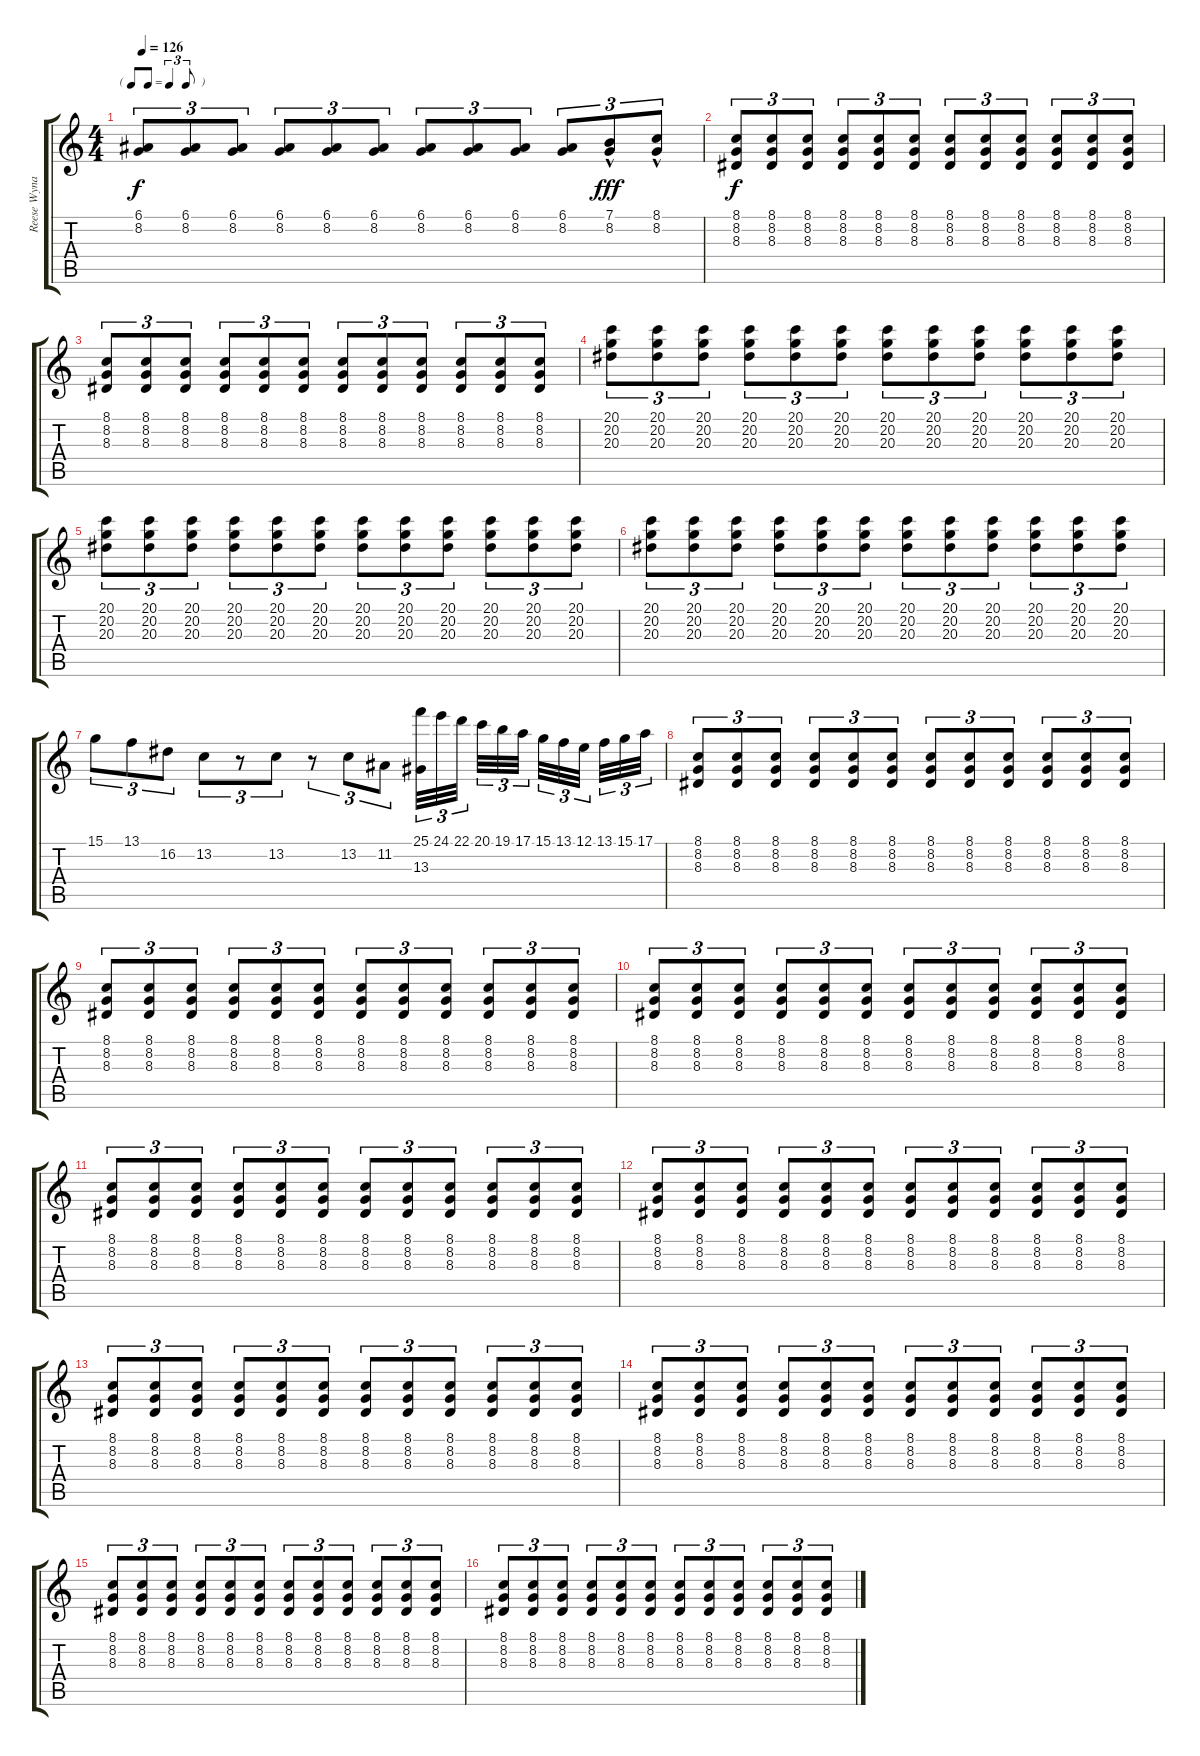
\track ("Reese Wynans" "Reese Wyna") {instrument electricgrandpiano}
\staff {score tabs}
\tuning (E4 B3 G3 D3 A2 E2) {hide}
\ts (4 4)
\tf triplet8th
\tempo 126
\clef g2
\ks c
(6.1 8.2).8{tu (3 2) dy f} (6.1 8.2).8{tu (3 2)} (6.1 8.2).8{tu (3 2)} (6.1 8.2).8{tu (3 2)} (6.1 8.2).8{tu (3 2)} (6.1 8.2).8{tu (3 2)} (6.1 8.2).8{tu (3 2)} (6.1 8.2).8{tu (3 2)} (6.1 8.2).8{tu (3 2)} (6.1 8.2).8{tu (3 2)} (7.1{hac} 8.2).8{tu (3 2) dy fff} (8.1{hac} 8.2).8{tu (3 2)} |
(8.1 8.2 8.3).8{tu (3 2) dy f} (8.1 8.2 8.3).8{tu (3 2)} (8.1 8.2 8.3).8{tu (3 2)} (8.1 8.2 8.3).8{tu (3 2)} (8.1 8.2 8.3).8{tu (3 2)} (8.1 8.2 8.3).8{tu (3 2)} (8.1 8.2 8.3).8{tu (3 2)} (8.1 8.2 8.3).8{tu (3 2)} (8.1 8.2 8.3).8{tu (3 2)} (8.1 8.2 8.3).8{tu (3 2)} (8.1 8.2 8.3).8{tu (3 2)} (8.1 8.2 8.3).8{tu (3 2)} |
(8.1 8.2 8.3).8{tu (3 2)} (8.1 8.2 8.3).8{tu (3 2)} (8.1 8.2 8.3).8{tu (3 2)} (8.1 8.2 8.3).8{tu (3 2)} (8.1 8.2 8.3).8{tu (3 2)} (8.1 8.2 8.3).8{tu (3 2)} (8.1 8.2 8.3).8{tu (3 2)} (8.1 8.2 8.3).8{tu (3 2)} (8.1 8.2 8.3).8{tu (3 2)} (8.1 8.2 8.3).8{tu (3 2)} (8.1 8.2 8.3).8{tu (3 2)} (8.1 8.2 8.3).8{tu (3 2)} |
(20.1 20.2 20.3).8{tu (3 2) volume 9} (20.1 20.2 20.3).8{tu (3 2)} (20.1 20.2 20.3).8{tu (3 2)} (20.1 20.2 20.3).8{tu (3 2)} (20.1 20.2 20.3).8{tu (3 2)} (20.1 20.2 20.3).8{tu (3 2)} (20.1 20.2 20.3).8{tu (3 2)} (20.1 20.2 20.3).8{tu (3 2)} (20.1 20.2 20.3).8{tu (3 2)} (20.1 20.2 20.3).8{tu (3 2)} (20.1 20.2 20.3).8{tu (3 2)} (20.1 20.2 20.3).8{tu (3 2)} |
(20.1 20.2 20.3).8{tu (3 2)} (20.1 20.2 20.3).8{tu (3 2)} (20.1 20.2 20.3).8{tu (3 2)} (20.1 20.2 20.3).8{tu (3 2)} (20.1 20.2 20.3).8{tu (3 2)} (20.1 20.2 20.3).8{tu (3 2)} (20.1 20.2 20.3).8{tu (3 2)} (20.1 20.2 20.3).8{tu (3 2)} (20.1 20.2 20.3).8{tu (3 2)} (20.1 20.2 20.3).8{tu (3 2)} (20.1 20.2 20.3).8{tu (3 2)} (20.1 20.2 20.3).8{tu (3 2)} |
(20.1 20.2 20.3).8{tu (3 2)} (20.1 20.2 20.3).8{tu (3 2)} (20.1 20.2 20.3).8{tu (3 2)} (20.1 20.2 20.3).8{tu (3 2)} (20.1 20.2 20.3).8{tu (3 2)} (20.1 20.2 20.3).8{tu (3 2)} (20.1 20.2 20.3).8{tu (3 2)} (20.1 20.2 20.3).8{tu (3 2)} (20.1 20.2 20.3).8{tu (3 2)} (20.1 20.2 20.3).8{tu (3 2)} (20.1 20.2 20.3).8{tu (3 2)} (20.1 20.2 20.3).8{tu (3 2)} |
15.1.8{tu (3 2) volume 12} 13.1.8{tu (3 2)} 16.2.8{tu (3 2)} 13.2.8{tu (3 2)} r.8{tu (3 2)} 13.2.8{tu (3 2)} r.8{tu (3 2)} 13.2.8{tu (3 2)} 11.2.8{tu (3 2)} (25.1 13.3).32{tu (3 2)} 24.1.32{tu (3 2)} 22.1.32{tu (3 2) beam splitsecondary} 20.1.32{tu (3 2)} 19.1.32{tu (3 2)} 17.1.32{tu (3 2) beam splitsecondary} 15.1.32{tu (3 2)} 13.1.32{tu (3 2)} 12.1.32{tu (3 2) beam splitsecondary} 13.1.32{tu (3 2)} 15.1.32{tu (3 2)} 17.1.32{tu (3 2)} |
(8.1 8.2 8.3).8{tu (3 2) volume 8} (8.1 8.2 8.3).8{tu (3 2)} (8.1 8.2 8.3).8{tu (3 2)} (8.1 8.2 8.3).8{tu (3 2)} (8.1 8.2 8.3).8{tu (3 2)} (8.1 8.2 8.3).8{tu (3 2)} (8.1 8.2 8.3).8{tu (3 2)} (8.1 8.2 8.3).8{tu (3 2)} (8.1 8.2 8.3).8{tu (3 2)} (8.1 8.2 8.3).8{tu (3 2)} (8.1 8.2 8.3).8{tu (3 2)} (8.1 8.2 8.3).8{tu (3 2)} |
(8.1 8.2 8.3).8{tu (3 2)} (8.1 8.2 8.3).8{tu (3 2)} (8.1 8.2 8.3).8{tu (3 2)} (8.1 8.2 8.3).8{tu (3 2)} (8.1 8.2 8.3).8{tu (3 2)} (8.1 8.2 8.3).8{tu (3 2)} (8.1 8.2 8.3).8{tu (3 2)} (8.1 8.2 8.3).8{tu (3 2)} (8.1 8.2 8.3).8{tu (3 2)} (8.1 8.2 8.3).8{tu (3 2)} (8.1 8.2 8.3).8{tu (3 2)} (8.1 8.2 8.3).8{tu (3 2)} |
(8.1 8.2 8.3).8{tu (3 2)} (8.1 8.2 8.3).8{tu (3 2)} (8.1 8.2 8.3).8{tu (3 2)} (8.1 8.2 8.3).8{tu (3 2)} (8.1 8.2 8.3).8{tu (3 2)} (8.1 8.2 8.3).8{tu (3 2)} (8.1 8.2 8.3).8{tu (3 2)} (8.1 8.2 8.3).8{tu (3 2)} (8.1 8.2 8.3).8{tu (3 2)} (8.1 8.2 8.3).8{tu (3 2)} (8.1 8.2 8.3).8{tu (3 2)} (8.1 8.2 8.3).8{tu (3 2)} |
(8.1 8.2 8.3).8{tu (3 2)} (8.1 8.2 8.3).8{tu (3 2)} (8.1 8.2 8.3).8{tu (3 2)} (8.1 8.2 8.3).8{tu (3 2)} (8.1 8.2 8.3).8{tu (3 2)} (8.1 8.2 8.3).8{tu (3 2)} (8.1 8.2 8.3).8{tu (3 2)} (8.1 8.2 8.3).8{tu (3 2)} (8.1 8.2 8.3).8{tu (3 2)} (8.1 8.2 8.3).8{tu (3 2)} (8.1 8.2 8.3).8{tu (3 2)} (8.1 8.2 8.3).8{tu (3 2)} |
(8.1 8.2 8.3).8{tu (3 2)} (8.1 8.2 8.3).8{tu (3 2)} (8.1 8.2 8.3).8{tu (3 2)} (8.1 8.2 8.3).8{tu (3 2)} (8.1 8.2 8.3).8{tu (3 2)} (8.1 8.2 8.3).8{tu (3 2)} (8.1 8.2 8.3).8{tu (3 2)} (8.1 8.2 8.3).8{tu (3 2)} (8.1 8.2 8.3).8{tu (3 2)} (8.1 8.2 8.3).8{tu (3 2)} (8.1 8.2 8.3).8{tu (3 2)} (8.1 8.2 8.3).8{tu (3 2)} |
(8.1 8.2 8.3).8{tu (3 2)} (8.1 8.2 8.3).8{tu (3 2)} (8.1 8.2 8.3).8{tu (3 2)} (8.1 8.2 8.3).8{tu (3 2)} (8.1 8.2 8.3).8{tu (3 2)} (8.1 8.2 8.3).8{tu (3 2)} (8.1 8.2 8.3).8{tu (3 2)} (8.1 8.2 8.3).8{tu (3 2)} (8.1 8.2 8.3).8{tu (3 2)} (8.1 8.2 8.3).8{tu (3 2)} (8.1 8.2 8.3).8{tu (3 2)} (8.1 8.2 8.3).8{tu (3 2)} |
(8.1 8.2 8.3).8{tu (3 2)} (8.1 8.2 8.3).8{tu (3 2)} (8.1 8.2 8.3).8{tu (3 2)} (8.1 8.2 8.3).8{tu (3 2)} (8.1 8.2 8.3).8{tu (3 2)} (8.1 8.2 8.3).8{tu (3 2)} (8.1 8.2 8.3).8{tu (3 2)} (8.1 8.2 8.3).8{tu (3 2)} (8.1 8.2 8.3).8{tu (3 2)} (8.1 8.2 8.3).8{tu (3 2)} (8.1 8.2 8.3).8{tu (3 2)} (8.1 8.2 8.3).8{tu (3 2)} |
(8.1 8.2 8.3).8{tu (3 2)} (8.1 8.2 8.3).8{tu (3 2)} (8.1 8.2 8.3).8{tu (3 2)} (8.1 8.2 8.3).8{tu (3 2)} (8.1 8.2 8.3).8{tu (3 2)} (8.1 8.2 8.3).8{tu (3 2)} (8.1 8.2 8.3).8{tu (3 2)} (8.1 8.2 8.3).8{tu (3 2)} (8.1 8.2 8.3).8{tu (3 2)} (8.1 8.2 8.3).8{tu (3 2)} (8.1 8.2 8.3).8{tu (3 2)} (8.1 8.2 8.3).8{tu (3 2)} |
(8.1 8.2 8.3).8{tu (3 2)} (8.1 8.2 8.3).8{tu (3 2)} (8.1 8.2 8.3).8{tu (3 2)} (8.1 8.2 8.3).8{tu (3 2)} (8.1 8.2 8.3).8{tu (3 2)} (8.1 8.2 8.3).8{tu (3 2)} (8.1 8.2 8.3).8{tu (3 2)} (8.1 8.2 8.3).8{tu (3 2)} (8.1 8.2 8.3).8{tu (3 2)} (8.1 8.2 8.3).8{tu (3 2)} (8.1 8.2 8.3).8{tu (3 2)} (8.1 8.2 8.3).8{tu (3 2)}
